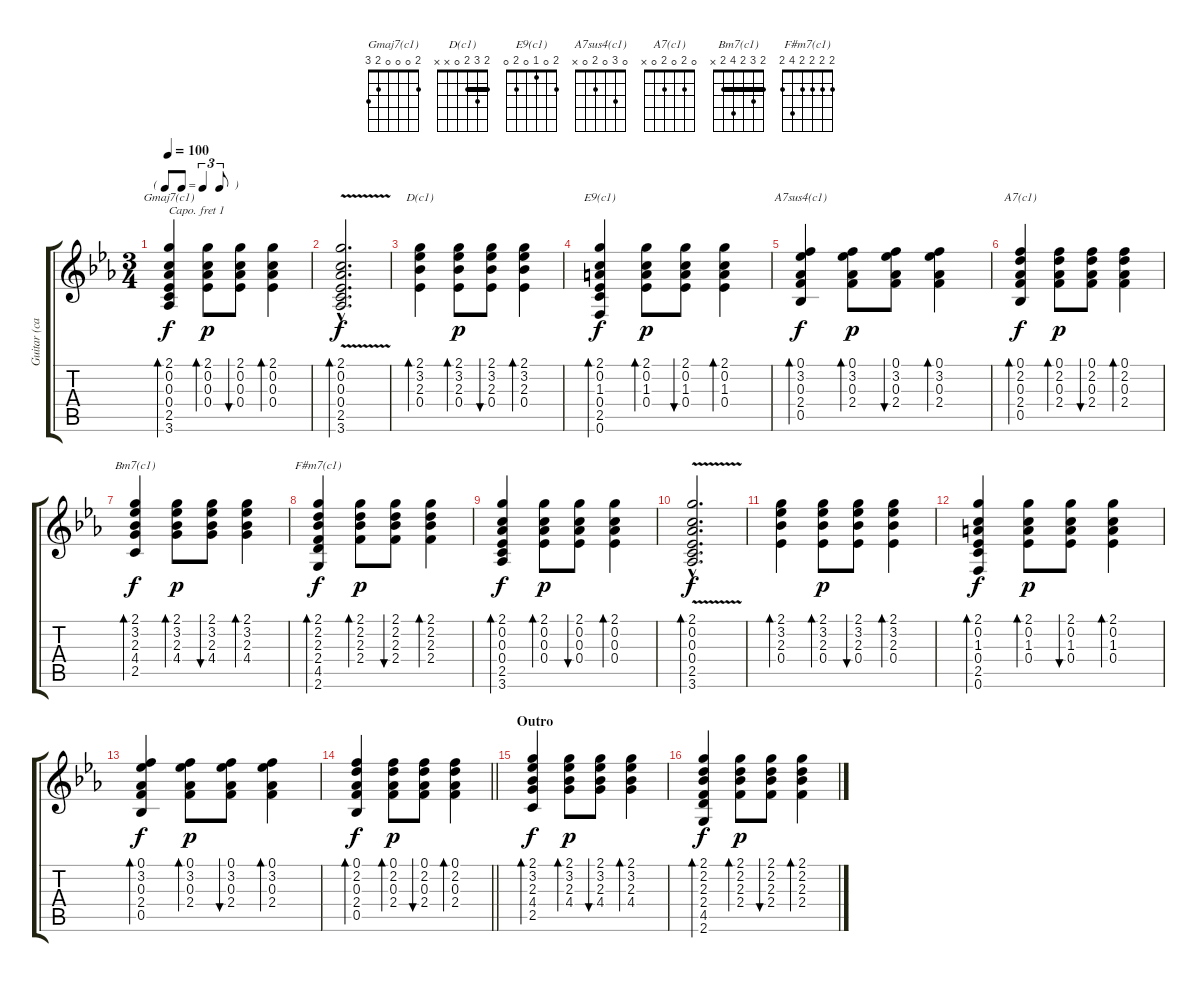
\track ("Guitar (capo1) - Frey/Felder" "Guitar (ca") {instrument acousticguitarsteel}
\staff {score tabs}
\capo 1
\tuning (E4 B3 G3 D3 A2 E2) {hide}
\chord ("Gmaj7(c1)" 2 0 0 0 2 3)
\chord ("D(c1)" 2 3 2 0 x x) {barre 2}
\chord ("E9(c1)" 2 0 1 0 2 0)
\chord ("A7sus4(c1)" 0 3 0 2 0 x)
\chord ("A7(c1)" 0 2 0 2 0 x)
\chord ("Bm7(c1)" 2 3 2 4 2 x) {barre 2}
\chord ("F#m7(c1)" 2 2 2 2 4 2) {barre 0}
\ts (3 4)
\tf triplet8th
\tempo 100
\clef g2
\ks eb
(2.1 0.2 0.3 0.4 2.5 3.6).4{bd 30 ch "Gmaj7(c1)" dy f} (2.1 0.2 0.3 0.4).8{bd 30 dy p} (2.1 0.2 0.3 0.4).8{bu 30} (2.1 0.2 0.3 0.4).4{bd 30} |
(2.1{hac} 0.2{hac} 0.3{hac} 0.4{hac} 2.5{hac} 3.6{v hac}).2{d bd 30 dy f} |
(2.1 3.2 2.3 0.4).4{bd 30 ch "D(c1)"} (2.1 3.2 2.3 0.4).8{bd 30 dy p} (2.1 3.2 2.3 0.4).8{bu 30} (2.1 3.2 2.3 0.4).4{bd 30} |
(2.1 0.2 1.3 0.4 2.5 0.6).4{bd 30 ch "E9(c1)" dy f} (2.1 0.2 1.3 0.4).8{bd 30 dy p} (2.1 0.2 1.3 0.4).8{bu 30} (2.1 0.2 1.3 0.4).4{bd 30} |
(0.1 3.2 0.3 2.4 0.5).4{bd 30 ch "A7sus4(c1)" dy f} (0.1 3.2 0.3 2.4).8{bd 30 dy p} (0.1 3.2 0.3 2.4).8{bu 30} (0.1 3.2 0.3 2.4).4{bd 30} |
(0.1 2.2 0.3 2.4 0.5).4{bd 30 ch "A7(c1)" dy f} (0.1 2.2 0.3 2.4).8{bd 30 dy p} (0.1 2.2 0.3 2.4).8{bu 30} (0.1 2.2 0.3 2.4).4{bd 30} |
(2.1 3.2 2.3 4.4 2.5).4{bd 30 ch "Bm7(c1)" dy f} (2.1 3.2 2.3 4.4).8{bd 30 dy p} (2.1 3.2 2.3 4.4).8{bu 30} (2.1 3.2 2.3 4.4).4{bd 30} |
(2.1 2.2 2.3 2.4 4.5 2.6).4{bd 30 ch "F#m7(c1)" dy f} (2.1 2.2 2.3 2.4).8{bd 30 dy p} (2.1 2.2 2.3 2.4).8{bu 30} (2.1 2.2 2.3 2.4).4{bd 30} |
(2.1 0.2 0.3 0.4 2.5 3.6).4{bd 30 dy f} (2.1 0.2 0.3 0.4).8{bd 30 dy p} (2.1 0.2 0.3 0.4).8{bu 30} (2.1 0.2 0.3 0.4).4{bd 30} |
(2.1{hac} 0.2{hac} 0.3{hac} 0.4{hac} 2.5{hac} 3.6{v hac}).2{d bd 30 dy f} |
(2.1 3.2 2.3 0.4).4{bd 30} (2.1 3.2 2.3 0.4).8{bd 30 dy p} (2.1 3.2 2.3 0.4).8{bu 30} (2.1 3.2 2.3 0.4).4{bd 30} |
(2.1 0.2 1.3 0.4 2.5 0.6).4{bd 30 dy f} (2.1 0.2 1.3 0.4).8{bd 30 dy p} (2.1 0.2 1.3 0.4).8{bu 30} (2.1 0.2 1.3 0.4).4{bd 30} |
(0.1 3.2 0.3 2.4 0.5).4{bd 30 dy f} (0.1 3.2 0.3 2.4).8{bd 30 dy p} (0.1 3.2 0.3 2.4).8{bu 30} (0.1 3.2 0.3 2.4).4{bd 30} |
\barLineRight lightlight
(0.1 2.2 0.3 2.4 0.5).4{bd 30 dy f} (0.1 2.2 0.3 2.4).8{bd 30 dy p} (0.1 2.2 0.3 2.4).8{bu 30} (0.1 2.2 0.3 2.4).4{bd 30} |
\section ("" "Outro")
(2.1 3.2 2.3 4.4 2.5).4{bd 30 dy f} (2.1 3.2 2.3 4.4).8{bd 30 dy p} (2.1 3.2 2.3 4.4).8{bu 30} (2.1 3.2 2.3 4.4).4{bd 30} |
(2.1 2.2 2.3 2.4 4.5 2.6).4{bd 30 dy f} (2.1 2.2 2.3 2.4).8{bd 30 dy p} (2.1 2.2 2.3 2.4).8{bu 30} (2.1 2.2 2.3 2.4).4{bd 30}
